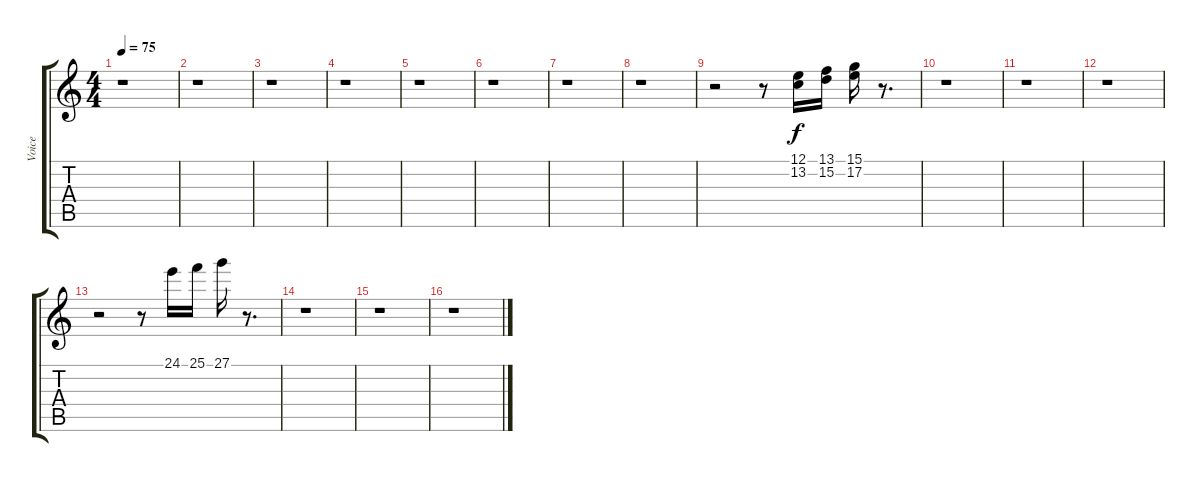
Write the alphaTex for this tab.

\track ("Voice" "Voice") {instrument pad4choir}
\staff {score tabs}
\tuning (E4 B3 G3 D3 A2 E2) {hide}
\ts (4 4)
\tempo 75
\clef g2
\ks c
r.1{dy f instrument pad4choir} |
r.1 |
r.1 |
r.1 |
r.1 |
r.1 |
r.1 |
r.1 |
r.2 r.8 (12.1 13.2).16 (13.1 15.2).16 (15.1 17.2).16 r.8{d} |
r.1 |
r.1 |
r.1 |
r.2 r.8 24.1.16 25.1.16 27.1.16 r.8{d} |
r.1 |
r.1 |
r.1
